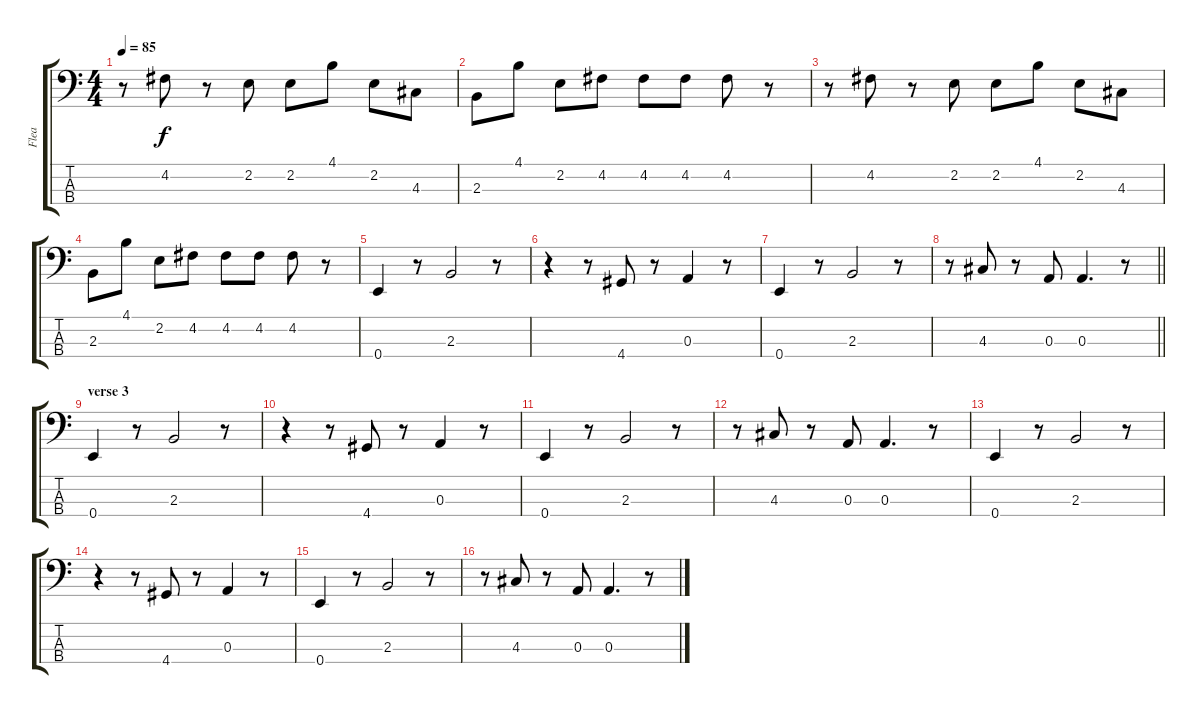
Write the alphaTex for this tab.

\track ("Flea" "Flea") {instrument electricbassfinger}
\staff {score tabs}
\tuning (G2 D2 A1 E1) {hide}
\ts (4 4)
\tempo 85
\clef f4
\ks c
r.8{dy f} 4.2.8 r.8 2.2.8 2.2.8 4.1.8 2.2.8 4.3.8 |
2.3.8 4.1.8 2.2.8 4.2.8 4.2.8 4.2.8 4.2.8 r.8 |
r.8 4.2.8 r.8 2.2.8 2.2.8 4.1.8 2.2.8 4.3.8 |
2.3.8 4.1.8 2.2.8 4.2.8 4.2.8 4.2.8 4.2.8 r.8 |
0.4.4 r.8 2.3.2 r.8 |
r.4 r.8 4.4.8 r.8 0.3.4 r.8 |
0.4.4 r.8 2.3.2 r.8 |
\barLineRight lightlight
r.8 4.3.8 r.8 0.3.8 0.3.4{d} r.8 |
\section ("" "verse 3")
0.4.4 r.8 2.3.2 r.8 |
r.4 r.8 4.4.8 r.8 0.3.4 r.8 |
0.4.4 r.8 2.3.2 r.8 |
r.8 4.3.8 r.8 0.3.8 0.3.4{d} r.8 |
0.4.4 r.8 2.3.2 r.8 |
r.4 r.8 4.4.8 r.8 0.3.4 r.8 |
0.4.4 r.8 2.3.2 r.8 |
r.8 4.3.8 r.8 0.3.8 0.3.4{d} r.8
